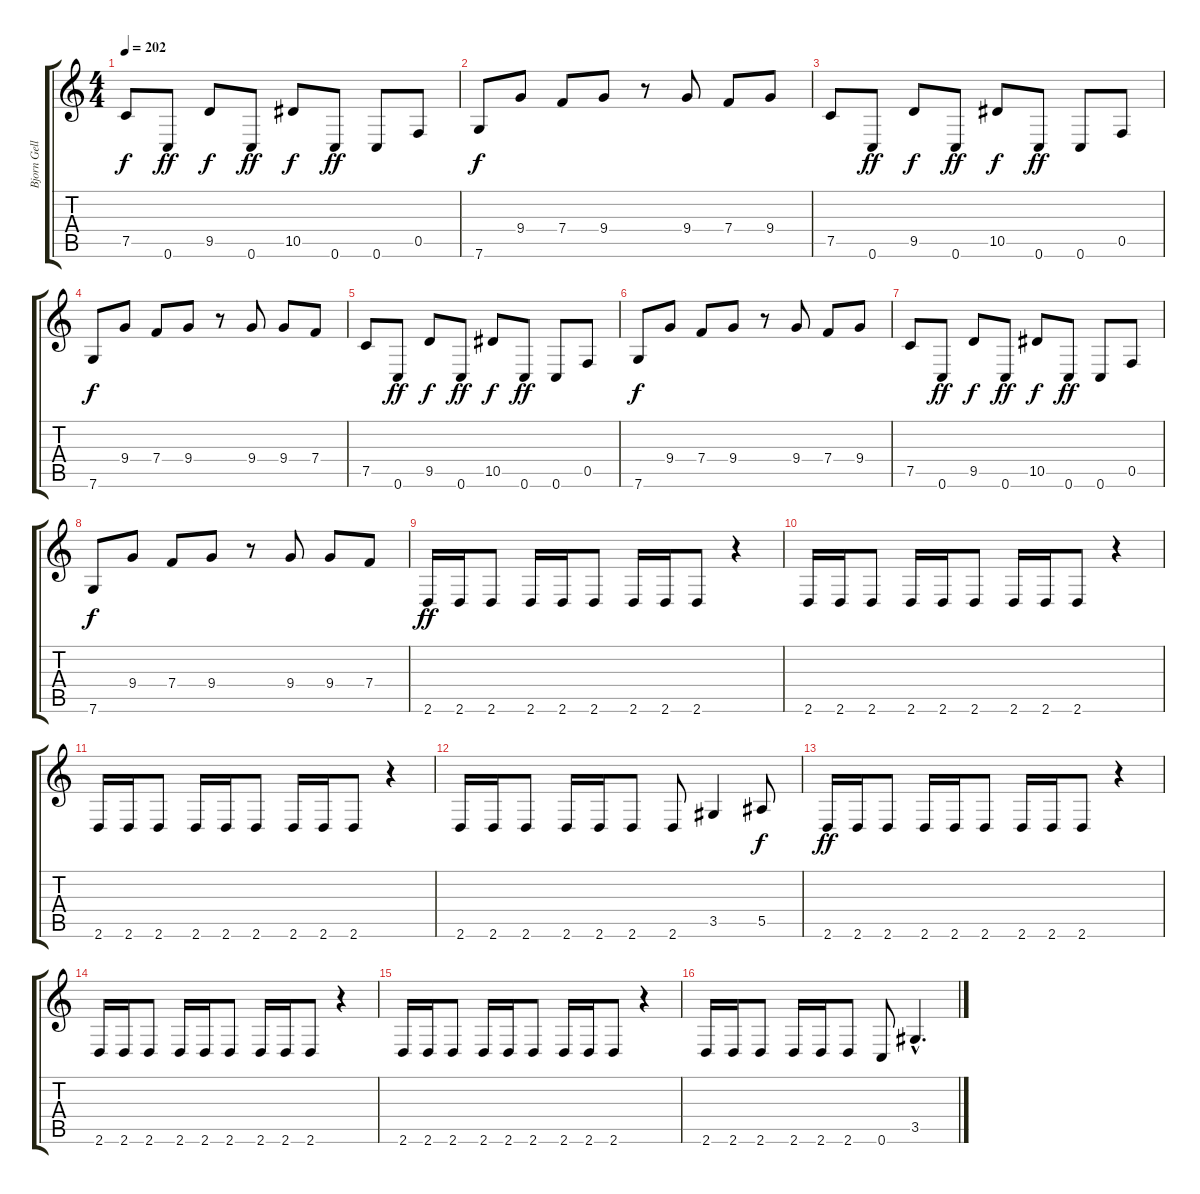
\track ("Bjorn Gellotte" "Bjorn Gell") {instrument distortionguitar}
\staff {score tabs}
\tuning (C4 G3 Eb3 Bb2 F2 C2) {hide}
\ts (4 4)
\tempo 202
\clef g2
\ks c
7.5.8{dy f} 0.6.8{dy ff} 9.5.8{dy f} 0.6.8{dy ff} 10.5.8{dy f} 0.6.8{dy ff} 0.6.8 0.5.8 |
7.6.8{dy f} 9.4.8 7.4.8 9.4.8 r.8 9.4.8 7.4.8 9.4.8 |
7.5.8 0.6.8{dy ff} 9.5.8{dy f} 0.6.8{dy ff} 10.5.8{dy f} 0.6.8{dy ff} 0.6.8 0.5.8 |
7.6.8{dy f} 9.4.8 7.4.8 9.4.8 r.8 9.4.8 9.4.8 7.4.8 |
7.5.8 0.6.8{dy ff} 9.5.8{dy f} 0.6.8{dy ff} 10.5.8{dy f} 0.6.8{dy ff} 0.6.8 0.5.8 |
7.6.8{dy f} 9.4.8 7.4.8 9.4.8 r.8 9.4.8 7.4.8 9.4.8 |
7.5.8 0.6.8{dy ff} 9.5.8{dy f} 0.6.8{dy ff} 10.5.8{dy f} 0.6.8{dy ff} 0.6.8 0.5.8 |
7.6.8{dy f} 9.4.8 7.4.8 9.4.8 r.8 9.4.8 9.4.8 7.4.8 |
2.6.16{dy ff} 2.6.16 2.6.8 2.6.16 2.6.16 2.6.8 2.6.16 2.6.16 2.6.8 r.4 |
2.6.16 2.6.16 2.6.8 2.6.16 2.6.16 2.6.8 2.6.16 2.6.16 2.6.8 r.4 |
2.6.16 2.6.16 2.6.8 2.6.16 2.6.16 2.6.8 2.6.16 2.6.16 2.6.8 r.4 |
2.6.16 2.6.16 2.6.8 2.6.16 2.6.16 2.6.8 2.6.8 3.5.4 5.5.8{dy f} |
2.6.16{dy ff} 2.6.16 2.6.8 2.6.16 2.6.16 2.6.8 2.6.16 2.6.16 2.6.8 r.4 |
2.6.16 2.6.16 2.6.8 2.6.16 2.6.16 2.6.8 2.6.16 2.6.16 2.6.8 r.4 |
2.6.16 2.6.16 2.6.8 2.6.16 2.6.16 2.6.8 2.6.16 2.6.16 2.6.8 r.4 |
2.6.16 2.6.16 2.6.8 2.6.16 2.6.16 2.6.8 0.6.8 3.5{hac}.4{d}
